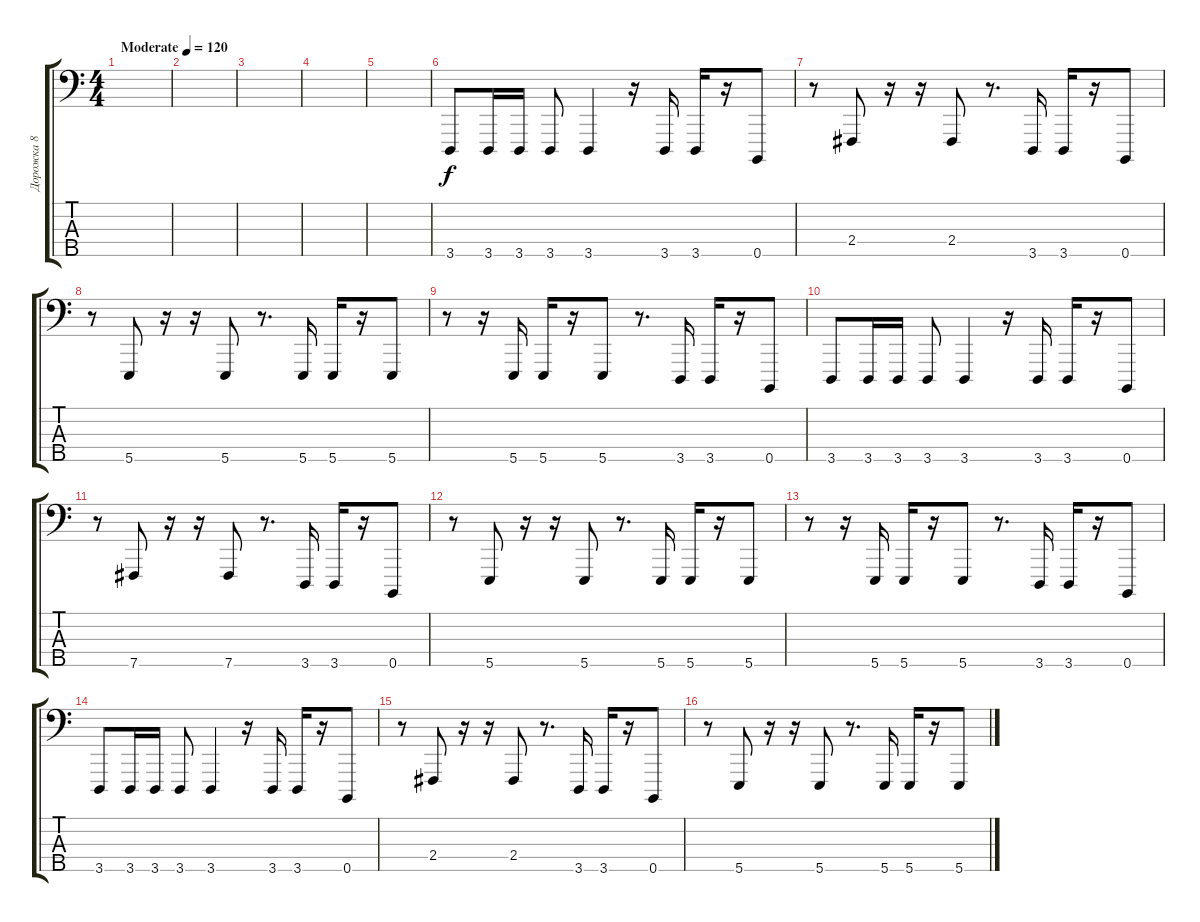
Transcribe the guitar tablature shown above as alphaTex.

\track ("Дорожка 8" "Дорожка 8") {instrument lead8bassandlead}
\staff {score tabs}
\tuning (G2 D2 A1 E1 B0) {hide}
\ts (4 4)
\tempo (120 "Moderate")
\clef f4
\ks c
|
|
|
|
|
3.5.8 3.5.16 3.5.16 3.5.8 3.5.4 r.16 3.5.16 3.5.16 r.16 0.5.8 |
r.8 2.4.8 r.16 r.16 2.4.8 r.8{d} 3.5.16 3.5.16 r.16 0.5.8 |
r.8 5.5.8 r.16 r.16 5.5.8 r.8{d} 5.5.16 5.5.16 r.16 5.5.8 |
r.8 r.16 5.5.16 5.5.16 r.16 5.5.8 r.8{d} 3.5.16 3.5.16 r.16 0.5.8 |
3.5.8 3.5.16 3.5.16 3.5.8 3.5.4 r.16 3.5.16 3.5.16 r.16 0.5.8 |
r.8 7.5.8 r.16 r.16 7.5.8 r.8{d} 3.5.16 3.5.16 r.16 0.5.8 |
r.8 5.5.8 r.16 r.16 5.5.8 r.8{d} 5.5.16 5.5.16 r.16 5.5.8 |
r.8 r.16 5.5.16 5.5.16 r.16 5.5.8 r.8{d} 3.5.16 3.5.16 r.16 0.5.8 |
3.5.8 3.5.16 3.5.16 3.5.8 3.5.4 r.16 3.5.16 3.5.16 r.16 0.5.8 |
r.8 2.4.8 r.16 r.16 2.4.8 r.8{d} 3.5.16 3.5.16 r.16 0.5.8 |
r.8 5.5.8 r.16 r.16 5.5.8 r.8{d} 5.5.16 5.5.16 r.16 5.5.8
